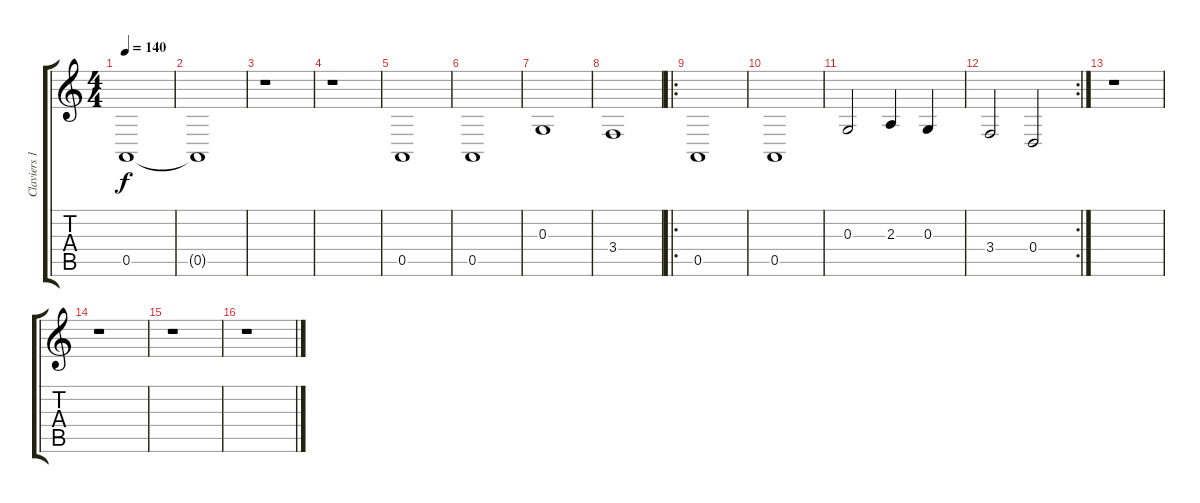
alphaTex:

\track ("Claviers 1" "Claviers 1") {instrument fx2soundtrack}
\staff {score tabs}
\tuning (E4 B3 G3 D3 A2 E2) {hide}
\ts (4 4)
\tempo 140
\clef g2
\ks c
0.5.1{dy f} |
0.5{t}.1 |
r.1 |
r.1 |
0.5.1 |
0.5.1 |
0.3.1 |
3.4.1 |
\ro
0.5.1 |
0.5.1 |
0.3.2 2.3.4 0.3.4 |
\rc 2
3.4.2 0.4.2 |
r.1 |
r.1 |
r.1 |
r.1
